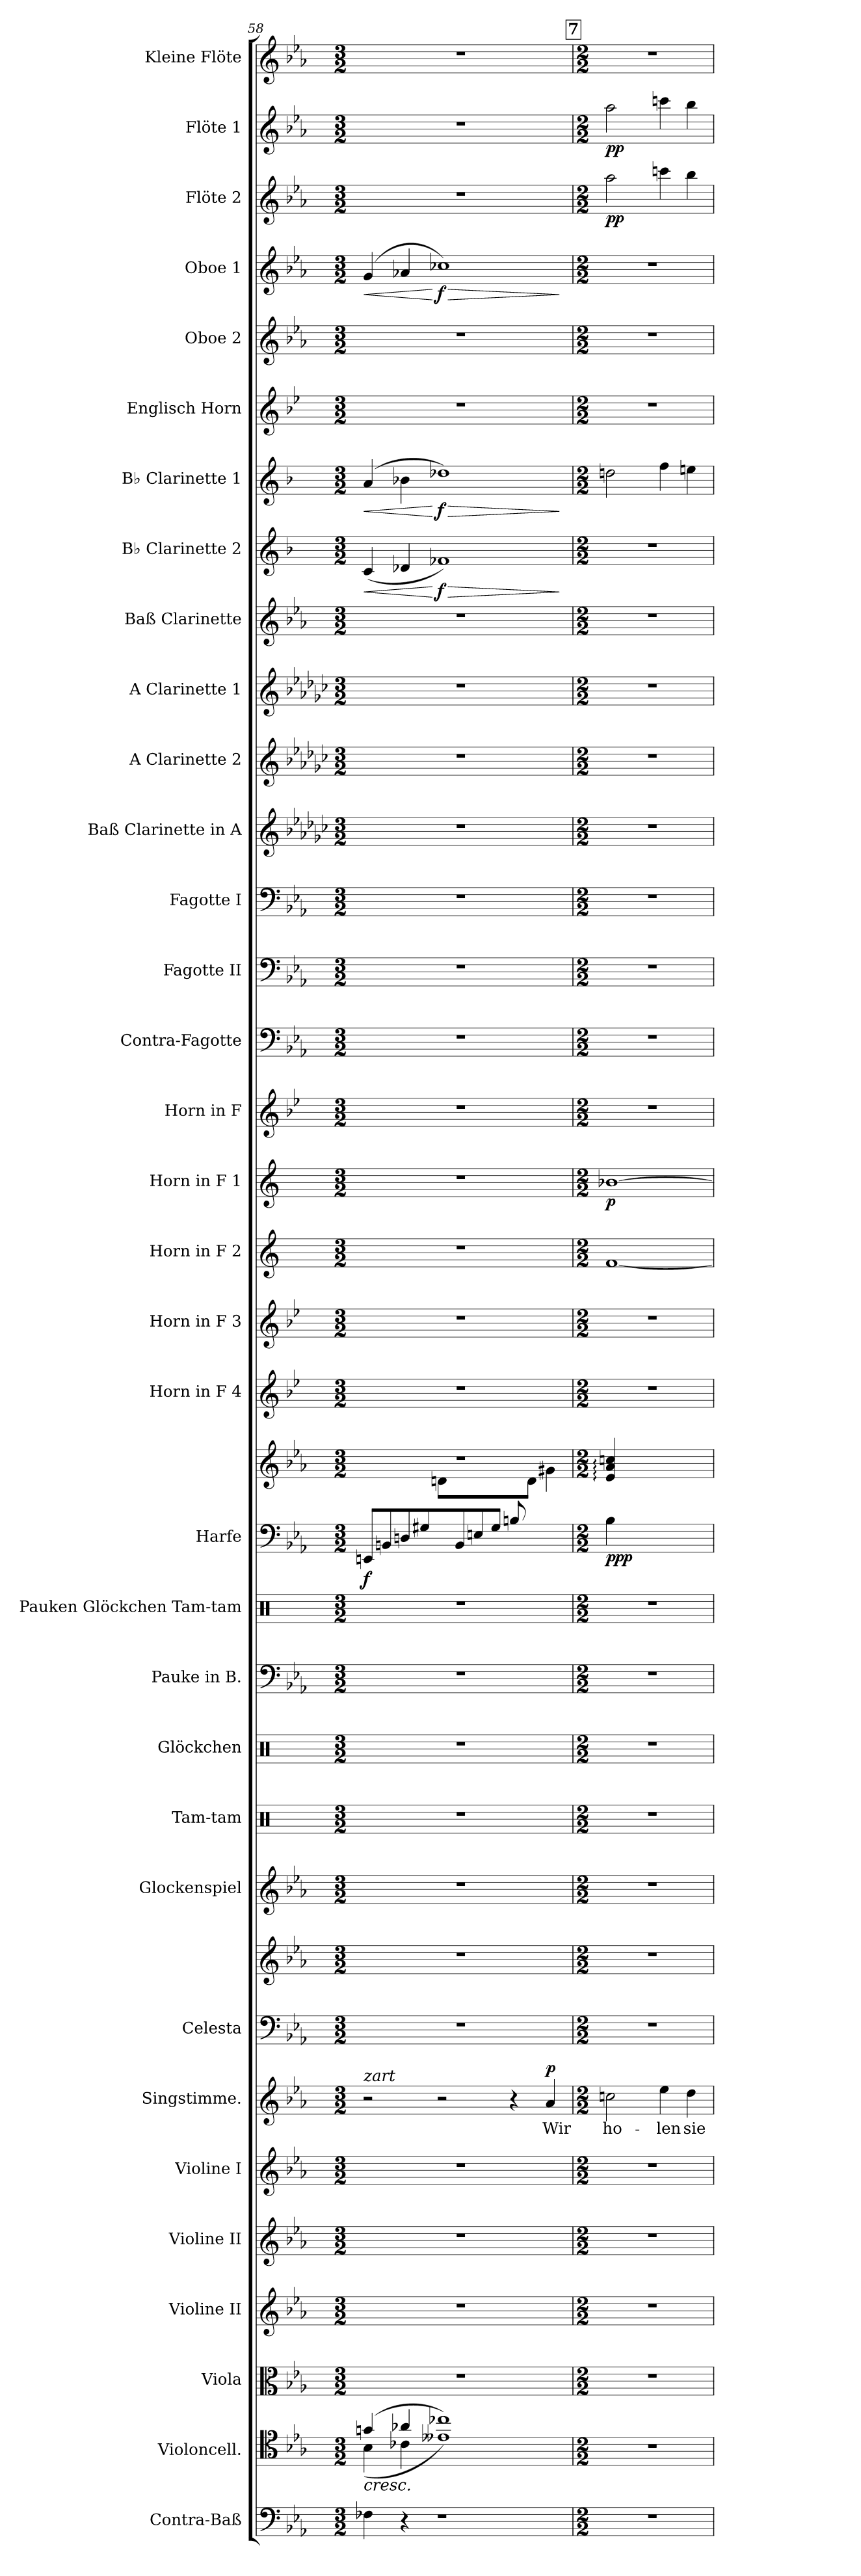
**kern	**kern	**dynam	**kern	**kern	**kern	**kern	**kern	**text	**dynam	**kern	**kern	**kern	**kern	**kern	**kern	**kern	**kern	**kern	**dynam	**kern	**kern	**kern	**kern	**dynam	**kern	**kern	**kern	**kern	**kern	**kern	**kern	**kern	**kern	**dynam	**kern	**dynam	**kern	**kern	**kern	**dynam	**kern	**dynam	**kern	**dynam	**kern
*part34	*part33	*part33	*part32	*part31	*part30	*part29	*part28	*part28	*part28	*part27	*part27	*part26	*part25	*part24	*part23	*part22	*part21	*part21	*part21	*part20	*part19	*part18	*part17	*part17	*part16	*part15	*part14	*part13	*part12	*part11	*part10	*part9	*part8	*part8	*part7	*part7	*part6	*part5	*part4	*part4	*part3	*part3	*part2	*part2	*part1
*staff36	*staff35	*staff35	*staff34	*staff33	*staff32	*staff31	*staff30	*staff30	*staff30	*staff29	*staff28	*staff27	*staff26	*staff25	*staff24	*staff23	*staff22	*staff21	*staff21/22	*staff20	*staff19	*staff18	*staff17	*staff17	*staff16	*staff15	*staff14	*staff13	*staff12	*staff11	*staff10	*staff9	*staff8	*staff8	*staff7	*staff7	*staff6	*staff5	*staff4	*staff4	*staff3	*staff3	*staff2	*staff2	*staff1
*I"Contra-Baß	*I"Violoncell.	*	*I"Viola	*I"Violine II	*I"Violine II	*I"Violine I	*I"Singstimme.	*	*	*I"Celesta	*	*I"Glockenspiel	*I"Tam-tam	*I"Glöckchen	*I"Pauke in B.	*I"Pauken Glöckchen Tam-tam	*I"Harfe	*	*	*I"Horn in F 4	*I"Horn in F 3	*I"Horn in F 2	*I"Horn in F 1	*	*I"Horn in F	*I"Contra-Fagotte	*I"Fagotte II	*I"Fagotte I	*I"Baß Clarinette in A	*I"A Clarinette 2	*I"A Clarinette 1	*I"Baß Clarinette	*I"B♭ Clarinette 2	*	*I"B♭ Clarinette 1	*	*I"Englisch Horn	*I"Oboe 2	*I"Oboe 1	*	*I"Flöte 2	*	*I"Flöte 1	*	*I"Kleine Flöte
*I'C.-B.	*I'Vc.	*	*I'Vla.	*I'Vln. II	*I'Vln. II	*I'Vln. I	*I'Sgst.	*	*	*I'Cel.	*	*I'Glk.	*I'Tam-tam	*I'Gl.	*I'Pauke	*I'Tam-tam	*I'Hfe.	*	*	*I'Hn. 4	*I'Hn. 3	*I'Hn. 2	*I'Hn. 1	*	*	*I'C.-Fg.	*I'Fg. II	*I'Fg. I	*	*I'A Cl. 2	*I'A Cl. 1	*I'B. Cl.	*I'B♭ Cl. 2	*	*I'B♭ Cl. 1	*	*I'E. H.	*I'Ob. 2	*I'Ob. 1	*	*I'Fl. 2	*	*I'Fl. 1	*	*I'Kl. Fl.
!!LO:PB:g=z
*clefF4	*clefC4	*	*clefC3	*clefG2	*clefG2	*clefG2	*clefG2	*	*	*clefF4	*clefG2	*clefG2	*clefX	*clefX	*clefF4	*clefX	*clefF4	*clefG2	*	*clefG2	*clefG2	*clefG2	*clefG2	*	*clefG2	*clefF4	*clefF4	*clefF4	*clefG2	*clefG2	*clefG2	*clefG2	*clefG2	*	*clefG2	*	*clefG2	*clefG2	*clefG2	*	*clefG2	*	*clefG2	*	*clefG2
*ITrd7c12	*	*	*	*	*	*	*	*	*	*ITrd-7c-12	*ITrd-7c-12	*ITrd-14c-24	*	*	*	*	*	*	*	*ITrd4c7	*ITrd4c7	*ITrd4c7	*ITrd4c7	*	*ITrd4c7	*ITrd7c12	*	*	*ITrd2c3	*ITrd2c3	*ITrd2c3	*ITrd8c14	*ITrd1c2	*	*ITrd1c2	*	*ITrd4c7	*	*	*	*	*	*	*	*ITrd-7c-12
*k[b-e-a-]	*k[b-e-a-]	*	*k[b-e-a-]	*k[b-e-a-]	*k[b-e-a-]	*k[b-e-a-]	*k[b-e-a-]	*	*	*k[b-e-a-]	*k[b-e-a-]	*k[b-e-a-]	*k[]	*k[]	*k[b-e-a-]	*k[]	*k[b-e-a-]	*k[b-e-a-]	*	*k[b-e-a-]	*k[b-e-a-]	*k[b-]	*k[b-]	*	*k[b-e-a-]	*k[b-e-a-]	*k[b-e-a-]	*k[b-e-a-]	*k[b-e-a-]	*k[b-e-a-]	*k[b-e-a-]	*k[b-e-a-]	*k[b-e-a-]	*	*k[b-e-a-]	*	*k[b-e-a-]	*k[b-e-a-]	*k[b-e-a-]	*	*k[b-e-a-]	*	*k[b-e-a-]	*	*k[b-e-a-]
*M3/2	*M3/2	*	*M3/2	*M3/2	*M3/2	*M3/2	*M3/2	*	*	*M3/2	*M3/2	*M3/2	*M3/2	*M3/2	*M3/2	*M3/2	*M3/2	*M3/2	*	*M3/2	*M3/2	*M3/2	*M3/2	*	*M3/2	*M3/2	*M3/2	*M3/2	*M3/2	*M3/2	*M3/2	*M3/2	*M3/2	*	*M3/2	*	*M3/2	*M3/2	*M3/2	*	*M3/2	*	*M3/2	*	*M3/2
=58	=58	=58	=58	=58	=58	=58	=58	=58	=58	=58	=58	=58	=58	=58	=58	=58	=58	=58	=58	=58	=58	=58	=58	=58	=58	=58	=58	=58	=58	=58	=58	=58	=58	=58	=58	=58	=58	=58	=58	=58	=58	=58	=58	=58	=58
!	!	!	!	!	!	!	!LO:TX:a:i:t=zart	!	!	!	!	!	!	!	!	!	!	!	!	!	!	!	!	!	!	!	!	!	!	!	!	!	!	!	!	!	!	!	!	!	!	!	!	!	!
!	!LO:TX:a:t=geteilt	!	!	!	!	!	!	!	!	!	!	!	!	!	!	!	!	!	!	!	!	!	!	!	!	!	!	!	!	!	!	!	!	!	!	!	!	!	!	!	!	!	!	!	!
!	!	!LO:HP:b	!	!	!	!	!	!	!	!	!	!	!	!	!	!	!	!	!LO:DY:b=2	!	!	!	!	!	!	!	!	!	!	!	!	!	!	!LO:HP:b	!	!LO:HP:b	!	!	!	!LO:HP:b	!	!	!	!	!
*	*^	*	*	*	*	*	*	*	*	*	*	*	*	*	*	*	*	*^	*	*	*	*	*	*	*	*	*	*	*	*	*	*	*	*	*	*	*	*	*	*	*	*	*	*	*
4FF-X\	(4gn/	(4B-\	<	1.r	1.r	1.r	1.r	2r	.	.	1.r	1.r	1.r	1.r	1.r	1.r	1.r	8EEn/L	1.r	2ryy	f	1.r	1.r	1.r	1.r	.	1.r	1.r	1.r	1.r	1.r	1.r	1.r	1.r	(4B-/	<	(4g/	<	1.r	1.r	(4g/	<	1.r	.	1.r	.	1.r
.	.	.	.	.	.	.	.	.	.	.	.	.	.	.	.	.	.	8BBn/	.	.	.	.	.	.	.	.	.	.	.	.	.	.	.	.	.	.	.	.	.	.	.	.	.	.	.	.	.
4r	4a-X/	4c-X\	.	.	.	.	.	.	.	.	.	.	.	.	.	.	.	8Dn/	.	.	.	.	.	.	.	.	.	.	.	.	.	.	.	.	4c-X/	.	4a-X\	.	.	.	4a-X/	.	.	.	.	.	.
.	.	.	.	.	.	.	.	.	.	.	.	.	.	.	.	.	.	8G#X/J	.	.	.	.	.	.	.	.	.	.	.	.	.	.	.	.	.	.	.	.	.	.	.	.	.	.	.	.	.
!	!	!	!LO:DY:b	!	!	!	!	!	!	!	!	!	!	!	!	!	!	!	!	!	!	!	!	!	!	!	!	!	!	!	!	!	!	!	!	!LO:HP:n=1:b	!	!LO:HP:n=1:b	!	!	!	!LO:HP:n=1:b	!	!	!	!	!
!	!	!	!LO:DY:n=1:b	!	!	!	!	!	!	!	!	!	!	!	!	!	!	!	!	!	!	!	!	!	!	!	!	!	!	!	!	!	!	!	!	!LO:DY:n=1:b	!	!LO:DY:n=1:b	!	!	!	!LO:DY:n=1:b	!	!	!	!	!
1r	1cc-X)	1e--X)	sf sf	.	.	.	.	2r	.	.	.	.	.	.	.	.	.	8ryy	.	8dn\L	.	.	.	.	.	.	.	.	.	.	.	.	.	.	1e--X)	[ > f	1cc-X)	[ > f	.	.	1cc-X)	[ > f	.	.	.	.	.
.	.	.	.	.	.	.	.	.	.	.	.	.	.	.	.	.	.	8BB/	.	2ryy	.	.	.	.	.	.	.	.	.	.	.	.	.	.	.	.	.	.	.	.	.	.	.	.	.	.	.
.	.	.	.	.	.	.	.	.	.	.	.	.	.	.	.	.	.	8En/	.	.	.	.	.	.	.	.	.	.	.	.	.	.	.	.	.	.	.	.	.	.	.	.	.	.	.	.	.
.	.	.	.	.	.	.	.	.	.	.	.	.	.	.	.	.	.	8G#/J	.	.	.	.	.	.	.	.	.	.	.	.	.	.	.	.	.	.	.	.	.	.	.	.	.	.	.	.	.
.	.	.	.	.	.	.	.	4r	.	.	.	.	.	.	.	.	.	8Bn/L	.	.	.	.	.	.	.	.	.	.	.	.	.	.	.	.	.	.	.	.	.	.	.	.	.	.	.	.	.
.	.	.	.	.	.	.	.	.	.	.	.	.	.	.	.	.	.	4.ryy	.	8d\J	.	.	.	.	.	.	.	.	.	.	.	.	.	.	.	.	.	.	.	.	.	.	.	.	.	.	.
!	!	!	!	!	!	!	!	!	!	!LO:DY:a	!	!	!	!	!	!	!	!	!	!	!	!	!	!	!	!	!	!	!	!	!	!	!	!	!	!	!	!	!	!	!	!	!	!	!	!	!
.	.	.	.	.	.	.	.	4a-/	Wir	p	.	.	.	.	.	.	.	.	.	4g#X\	.	.	.	.	.	.	.	.	.	.	.	.	.	.	.	.	.	.	.	.	.	.	.	.	.	.	.
*	*v	*v	*	*	*	*	*	*	*	*	*	*	*	*	*	*	*	*	*v	*v	*	*	*	*	*	*	*	*	*	*	*	*	*	*	*	*	*	*	*	*	*	*	*	*	*	*	*
.	.	[	.	.	.	.	.	.	.	.	.	.	.	.	.	.	.	.	.	.	.	.	.	.	.	.	.	.	.	.	.	.	.	]	.	]	.	.	.	]	.	.	.	.	.
!!LO:REH:place=s1:a:B:fs=14:t=7
=59	=59	=59	=59	=59	=59	=59	=59	=59	=59	=59	=59	=59	=59	=59	=59	=59	=59	=59	=59	=59	=59	=59	=59	=59	=59	=59	=59	=59	=59	=59	=59	=59	=59	=59	=59	=59	=59	=59	=59	=59	=59	=59	=59	=59	=59
*M2/2	*M2/2	*	*M2/2	*M2/2	*M2/2	*M2/2	*M2/2	*	*	*M2/2	*M2/2	*M2/2	*M2/2	*M2/2	*M2/2	*M2/2	*M2/2	*M2/2	*	*M2/2	*M2/2	*M2/2	*M2/2	*	*M2/2	*M2/2	*M2/2	*M2/2	*M2/2	*M2/2	*M2/2	*M2/2	*M2/2	*	*M2/2	*	*M2/2	*M2/2	*M2/2	*	*M2/2	*	*M2/2	*	*M2/2
!	!	!	!	!	!	!	!	!	!	!	!	!	!	!	!	!	!	!	!LO:DY:b=2	!	!	!	!	!LO:DY:b	!	!	!	!	!	!	!	!	!	!	!	!	!	!	!	!	!	!LO:DY:b	!	!LO:DY:b	!
1r	1r	.	1r	1r	1r	1r	2ccn\	ho-	.	1r	1r	1r	1r	1r	1r	1r	4B-:\	4e-/: 4a-/: 4ccn/:	ppp	1r	1r	[1B-	[1e-X	p	1r	1r	1r	1r	1r	1r	1r	1r	1r	.	2ccn\	.	1r	1r	1r	.	2aa-\	pp	2aa-\	pp	1r
.	.	.	.	.	.	.	.	.	.	.	.	.	.	.	.	.	4ryy	4ryy	.	.	.	.	.	.	.	.	.	.	.	.	.	.	.	.	.	.	.	.	.	.	.	.	.	.	.
.	.	.	.	.	.	.	4ee-\	-len	.	.	.	.	.	.	.	.	2ryy	2ryy	.	.	.	.	.	.	.	.	.	.	.	.	.	.	.	.	4ee-\	.	.	.	.	.	4cccn\	.	4cccn\	.	.
.	.	.	.	.	.	.	4dd\	sie	.	.	.	.	.	.	.	.	.	.	.	.	.	.	.	.	.	.	.	.	.	.	.	.	.	.	4ddn\	.	.	.	.	.	4bb-\	.	4bb-\	.	.
=	=	=	=	=	=	=	=	=	=	=	=	=	=	=	=	=	=	=	=	=	=	=	=	=	=	=	=	=	=	=	=	=	=	=	=	=	=	=	=	=	=	=	=	=	=
*-	*-	*-	*-	*-	*-	*-	*-	*-	*-	*-	*-	*-	*-	*-	*-	*-	*-	*-	*-	*-	*-	*-	*-	*-	*-	*-	*-	*-	*-	*-	*-	*-	*-	*-	*-	*-	*-	*-	*-	*-	*-	*-	*-	*-	*-
